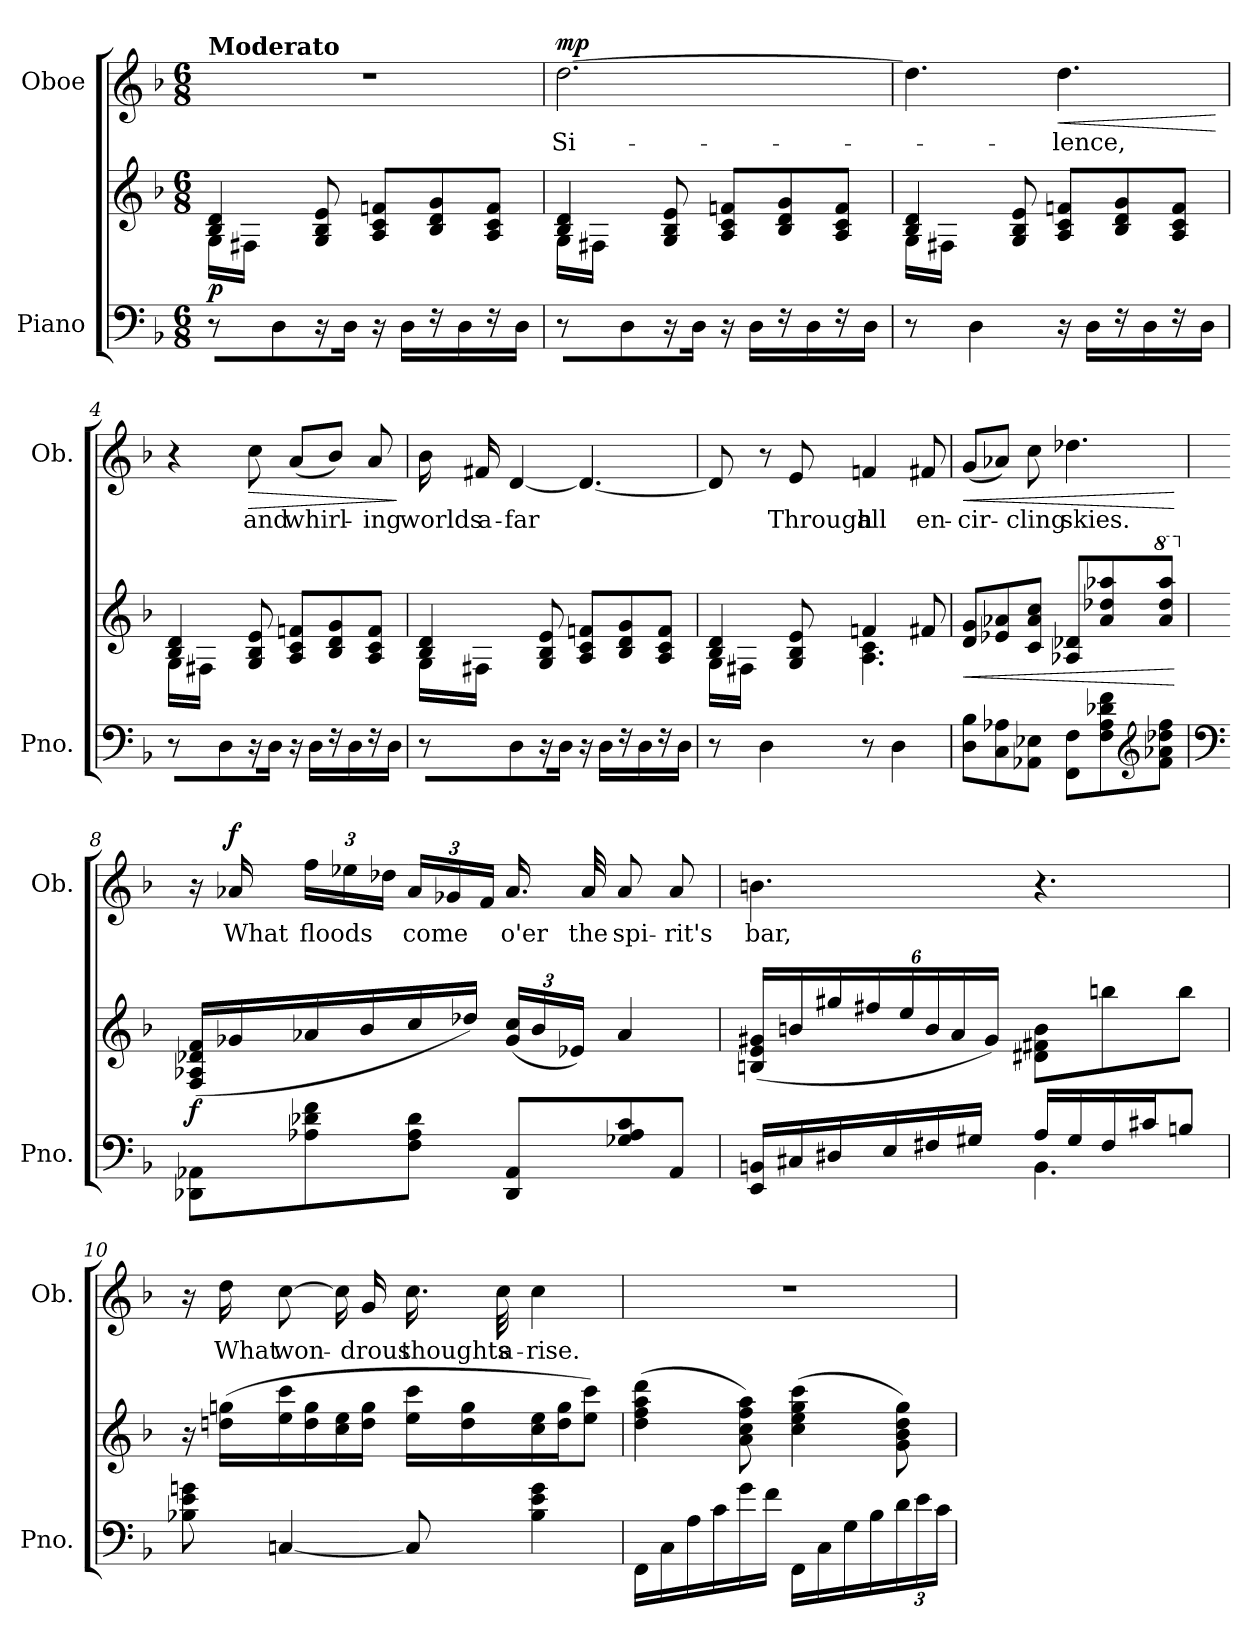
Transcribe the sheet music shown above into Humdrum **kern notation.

**kern	**kern	**dynam	**kern	**text	**dynam
*part2	*part2	*part2	*part1	*part1	*part1
*staff3	*staff2	*staff2/3	*staff1	*staff1	*staff1
*I"Piano	*	*	*I"Oboe	*	*
*I'Pno.	*	*	*I'Ob.	*	*
*clefF4	*clefG2	*	*clefG2	*	*
*k[b-]	*k[b-]	*	*k[b-]	*	*
*M6/8	*M6/8	*	*M6/8	*	*
=1	=1	=1	=1	=1	=1
*	*^	*	*	*	*
!	!	!	!	!LO:TX:a:B:t=Moderato	!	!
!	!	!	!LO:DY:b	!	!	!
8r	4B-/ 4d/	(16G\LL	p	2.r	.	.
.	.	16F#X\JJ	.	.	.	.
8D\L)	.	2ryy	.	.	.	.
16r	8G/ 8B-/ 8e/	.	.	.	.	.
16D\JJ	.	.	.	.	.	.
16r	8A/ 8c/ 8fn/L	.	.	.	.	.
16D\LL	.	.	.	.	.	.
16r	8B-/ 8d/ 8g/	.	.	.	.	.
16D\	.	.	.	.	.	.
16r	8A/ 8c/ 8f/J	8ryy	.	.	.	.
16D\JJ	.	.	.	.	.	.
=2	=2	=2	=2	=2	=2	=2
!	!	!	!	!	!LO:LY:b	!LO:DY:a
8r	4B-/ 4d/	(16G\LL	.	[2.dd\	Si-	mp
.	.	16F#X\JJ	.	.	.	.
8D\L)	.	2ryy	.	.	.	.
16r	8G/ 8B-/ 8e/	.	.	.	.	.
16D\JJ	.	.	.	.	.	.
16r	8A/ 8c/ 8fn/L	.	.	.	.	.
16D\LL	.	.	.	.	.	.
16r	8B-/ 8d/ 8g/	.	.	.	.	.
16D\	.	.	.	.	.	.
16r	8A/ 8c/ 8f/J	8ryy	.	.	.	.
16D\JJ	.	.	.	.	.	.
=3	=3	=3	=3	=3	=3	=3
8r	4B-/ 4d/	(16G\LL	.	4.dd\]	.	.
.	.	16F#X\JJ	.	.	.	.
4D\)	.	2ryy	.	.	.	.
.	8G/ 8B-/ 8e/	.	.	.	.	.
!	!	!	!	!	!LO:LY:b	!LO:HP:b
16r	8A/ 8c/ 8fn/L	.	.	4.dd\	-lence,	<
16D\LL	.	.	.	.	.	.
16r	8B-/ 8d/ 8g/	.	.	.	.	.
16D\	.	.	.	.	.	.
16r	8A/ 8c/ 8f/J	8ryy	.	.	.	.
16D\JJ	.	.	.	.	.	.
*	*v	*v	*	*	*	*
.	.	.	.	.	[
!!LO:LB:g=z
=4	=4	=4	=4	=4	=4
*	*^	*	*	*	*
8r	4B-/ 4d/	(16G\LL	.	4r	.	.
.	.	16F#X\JJ	.	.	.	.
8D\L)	.	2ryy	.	.	.	.
!	!	!	!	!	!LO:LY:b	!LO:HP:b
16r	8G/ 8B-/ 8e/	.	.	8cc\	and	>
16D\JJ	.	.	.	.	.	.
!	!	!	!	!	!LO:LY:b	!
16r	8A/ 8c/ 8fn/L	.	.	(8a/L	whirl-	.
16D\LL	.	.	.	.	.	.
16r	8B-/ 8d/ 8g/	.	.	8b-/J)	.	.
16D\	.	.	.	.	.	.
!	!	!	!	!	!LO:LY:b	!
16r	8A/ 8c/ 8f/J	8ryy	.	8a/	-ing	.
16D\JJ	.	.	.	.	.	.
*	*v	*v	*	*	*	*
.	.	.	.	.	]
=5	=5	=5	=5	=5	=5
*	*^	*	*	*	*
!	!	!	!	!	!LO:LY:b	!
8r	4B-/ 4d/	(16G\LL	.	16b-\	worlds	.
!	!	!	!	!	!LO:LY:b	!
.	.	16F#X\JJ	.	16f#X/	a-	.
!	!	!	!	!	!LO:LY:b	!
8D\L)	.	2ryy	.	[4d/	-far	.
16r	8G/ 8B-/ 8e/	.	.	.	.	.
16D\JJ	.	.	.	.	.	.
16r	8A/ 8c/ 8fn/L	.	.	4.d/_	.	.
16D\LL	.	.	.	.	.	.
16r	8B-/ 8d/ 8g/	.	.	.	.	.
16D\	.	.	.	.	.	.
16r	8A/ 8c/ 8f/J	8ryy	.	.	.	.
16D\JJ	.	.	.	.	.	.
=6	=6	=6	=6	=6	=6	=6
8r	4B-/ 4d/	(16G\LL	.	8d/]	.	.
.	.	16F#X\JJ	.	.	.	.
4D\)	.	4ryy	.	8r	.	.
!	!	!	!	!	!LO:LY:b	!
.	8G/ 8B-/ 8e/	.	.	8e/	Through	.
!	!	!	!	!	!LO:LY:b	!
8r	4fn/	4.A\ 4.c\	.	4fn/	all	.
4D\	.	.	.	.	.	.
!	!	!	!	!	!LO:LY:b	!
.	8f#X/	.	.	8f#X/	en-	.
*	*v	*v	*	*	*	*
!!LO:LB:g=z
=7	=7	=7	=7	=7	=7
!	!	!LO:HP:b	!	!LO:LY:b	!LO:HP:b
8D\ 8B-\L	8d/ 8g/L	<	(8g/L	-cir-	<
8C\ 8A-X\	8e-X/ 8a-X/	.	8a-X/J)	.	.
!	!	!	!	!LO:LY:b	!
8AA-X\ 8E-X\J	8c/ 8a-/ 8cc/J	.	8cc\	-cling	.
!	!	!	!	!LO:LY:b	!
8FF\ 8F\L	8A-X/ 8d-X/L	.	4.dd-X\	skies.	.
8F\ 8A-\ 8d-X\ 8f\	8a-/ 8dd-X/ 8aa-X/	.	.	.	.
*clefG2	*	*	*	*	*
*	*8va	*	*	*	*
8f\ 8a-X\ 8dd-X\ 8ff\J	8aa-/ 8ddd-/ 8aaa-/J	.	.	.	.
.	.	[	.	.	[
=8	=8	=8	=8	=8	=8
*clefF4	*	*	*	*	*
*	*X8va	*	*	*	*
!	!	!LO:DY:b	!	!	!
8DD-X\ 8AA-X\L	(16F/ 16A-X/ 16d-X/ 16f/LL	f	16r	.	.
!	!	!	!	!LO:LY:b	!LO:DY:a
.	16g-X/	.	16a-X/	What	f
*	*	*	*Xbrackettup	*	*
!	!	!	!	!LO:LY:b	!
8A-X\ 8d-X\ 8f\	16a-X/	.	24ff\LL	floods	.
.	.	.	24ee-X\	.	.
.	16b-/	.	.	.	.
.	.	.	24dd-X\JJ	.	.
!	!	!	!	!LO:LY:b	!
8F\ 8A-\ 8d-\J	16cc/	.	24a-/LL	come	.
.	.	.	24g-X/	.	.
.	16dd-X/JJ)	.	.	.	.
.	.	.	24f/JJ	.	.
*	*Xbrackettup	*	*	*	*
!	!	!	!	!LO:LY:b	!
8DD-/ 8AA-/L	(24g-/ 24cc/LL	.	16.a-/	o'er	.
.	24b-/	.	.	.	.
.	24e-X/JJ)	.	.	.	.
!	!	!	!	!LO:LY:b	!
.	.	.	32a-/	the	.
!	!	!	!	!LO:LY:b	!
8G-X/ 8A-/ 8c/	4a-/	.	8a-/	spi-	.
!	!	!	!	!LO:LY:b	!
8AA-/J	.	.	8a-/	-rit's	.
!!LO:PB:g=z
=9	=9	=9	=9	=9	=9
*^	*	*	*	*	*
!	!	!	!	!	!LO:LY:b	!
16EE/ 16BBn/LL	4.ryy	(16Bn/ 16e/ 16g#X/LL	.	4.bn\	bar,	.
16C#X/	.	16bn/	.	.	.	.
16D#X/	.	24gg#X/	.	.	.	.
.	.	24ff#X/	.	.	.	.
16E/	.	.	.	.	.	.
.	.	24ee/	.	.	.	.
16F#X/	.	24b/	.	.	.	.
.	.	24a/	.	.	.	.
16G#X/JJ	.	.	.	.	.	.
.	.	24g#/JJ)	.	.	.	.
16A/LL	4.BB\	8d#X\ 8f#X\ 8b\L	.	4.r	.	.
16G#/	.	.	.	.	.	.
16F#/	.	8bbn\	.	.	.	.
16c#X/J	.	.	.	.	.	.
8Bn/J	.	8bb\J	.	.	.	.
*v	*v	*	*	*	*	*
=10	=10	=10	=10	=10	=10
8B-X\ 8e\ 8gn\	16r	.	16r	.	.
!	!	!	!	!LO:LY:b	!
.	(16ddn\ 16ggn\LL	.	16dd\	What	.
!	!	!	!	!LO:LY:b	!
[4Cn/	16ee\ 16ccc\	.	[8cc\	won-	.
.	16dd\ 16gg\	.	.	.	.
.	16cc\ 16ee\	.	16cc\]	.	.
!	!	!	!	!LO:LY:b	!
.	16dd\ 16gg\JJ	.	16g/	-drous	.
!	!	!	!	!LO:LY:b	!
8C/]	16ee\ 16ccc\LL	.	16.cc\	thoughts	.
.	16dd\ 16gg\	.	.	.	.
!	!	!	!	!LO:LY:b	!
.	.	.	32cc\	a-	.
!	!	!	!	!LO:LY:b	!
4B-\ 4e\ 4g\	16cc\ 16ee\	.	4cc\	-rise.	.
.	16dd\ 16gg\J	.	.	.	.
.	8ee\ 8ccc\J)	.	.	.	.
!!LO:LB:g=z
=11	=11	=11	=11	=11	=11
16FF\LL	(4dd\ 4ff\ 4aa\ 4ddd\	.	2.r	.	.
16C\	.	.	.	.	.
16A\	.	.	.	.	.
16c\	.	.	.	.	.
16g\	8a\ 8cc\ 8ff\ 8aa\)	.	.	.	.
16f\JJ	.	.	.	.	.
16FF\LL	(4cc\ 4ee\ 4gg\ 4ccc\	.	.	.	.
16C\	.	.	.	.	.
16G\	.	.	.	.	.
16B-\	.	.	.	.	.
*Xbrackettup	*	*	*	*	*
24d\	8g\ 8b-\ 8dd\ 8gg\)	.	.	.	.
24e\	.	.	.	.	.
24c\JJ	.	.	.	.	.
=	=	=	=	=	=
*-	*-	*-	*-	*-	*-
